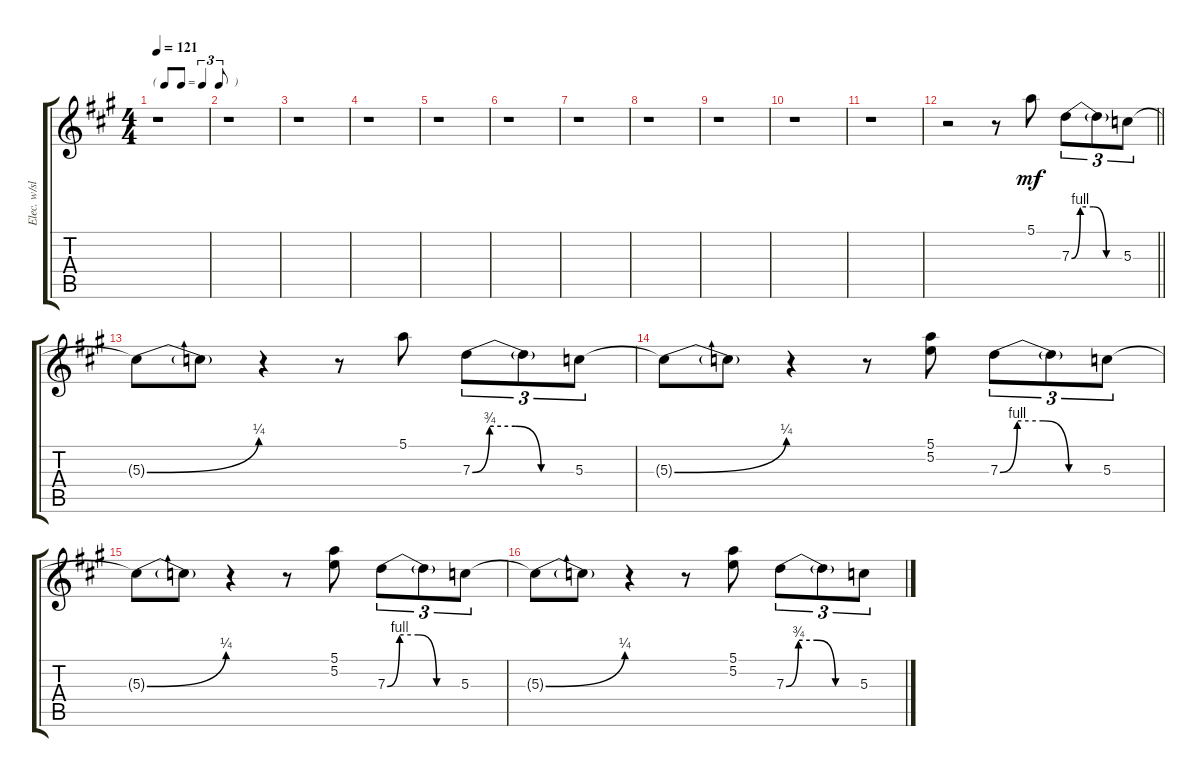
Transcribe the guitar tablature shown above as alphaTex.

\track ("Elec. w/slight dist" "Elec. w/sl") {instrument distortionguitar}
\staff {score tabs}
\tuning (E4 B3 G3 D3 A2 E2) {hide}
\ts (4 4)
\tf triplet8th
\tempo 121
\clef g2
\ks a
r.1{dy mf instrument distortionguitar} |
r.1 |
r.1 |
r.1 |
r.1 |
r.1 |
r.1 |
r.1 |
r.1 |
r.1 |
r.1 |
\barLineRight lightlight
r.2 r.8 5.1.8 7.3{be (custom 0 0 10 4 25 4 40 0 60 0)}.8{tu (3 2)} 7.3{t}.8{tu (3 2)} 5.3.8{tu (3 2)} |
5.3{be (bend 0 0 60 1) t}.8 5.3{t}.8 r.4 r.8 5.1.8 7.3{be (custom 0 0 10 3 25 3 40 0 60 0)}.8{tu (3 2)} 7.3{t}.8{tu (3 2)} 5.3.8{tu (3 2)} |
5.3{be (bend 0 0 60 1) t}.8 5.3{t}.8 r.4 r.8 (5.1 5.2).8 7.3{be (custom 0 0 10 4 25 4 40 0 60 0)}.8{tu (3 2)} 7.3{t}.8{tu (3 2)} 5.3.8{tu (3 2)} |
5.3{be (bend 0 0 60 1) t}.8 5.3{t}.8 r.4 r.8 (5.1 5.2).8 7.3{be (custom 0 0 10 4 25 4 40 0 60 0)}.8{tu (3 2)} 7.3{t}.8{tu (3 2)} 5.3.8{tu (3 2)} |
5.3{be (bend 0 0 60 1) t}.8 5.3{t}.8 r.4 r.8 (5.1 5.2).8 7.3{be (custom 0 0 10 3 25 3 40 0 60 0)}.8{tu (3 2)} 7.3{t}.8{tu (3 2)} 5.3.8{tu (3 2)}
